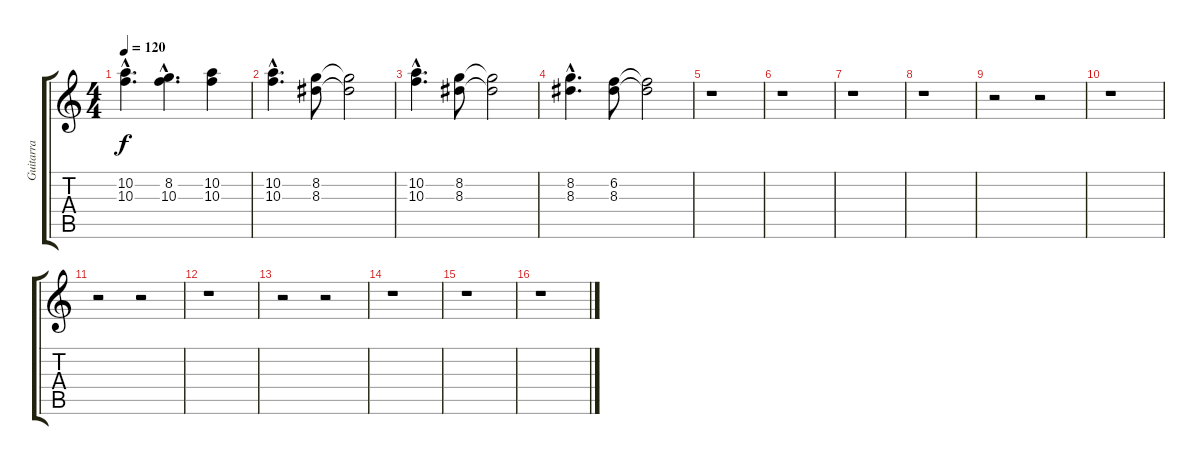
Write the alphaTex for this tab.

\track ("Guitarra" "Guitarra") {instrument electricbassfinger}
\staff {score tabs}
\tuning (E4 B3 G3 D3 A2 E2) {hide}
\ts (4 4)
\tempo 120
\clef g2
\ks c
(10.2{hac} 10.3{hac}).4{d dy f} (8.2{hac} 10.3{hac}).4{d} (10.2 10.3).4 |
(10.2{hac} 10.3{hac}).4{d} (8.2 8.3).8 (8.2{t} 8.3{t}).2 |
(10.2{hac} 10.3{hac}).4{d} (8.2 8.3).8 (8.2{t} 8.3{t}).2 |
(8.2{hac} 8.3{hac}).4{d} (6.2 8.3).8 (6.2{t} 8.3{t}).2 |
r.1 |
r.1 |
r.1 |
r.1 |
r.2 r.2 |
r.1 |
r.2 r.2 |
r.1 |
r.2 r.2 |
r.1 |
r.1 |
r.1
